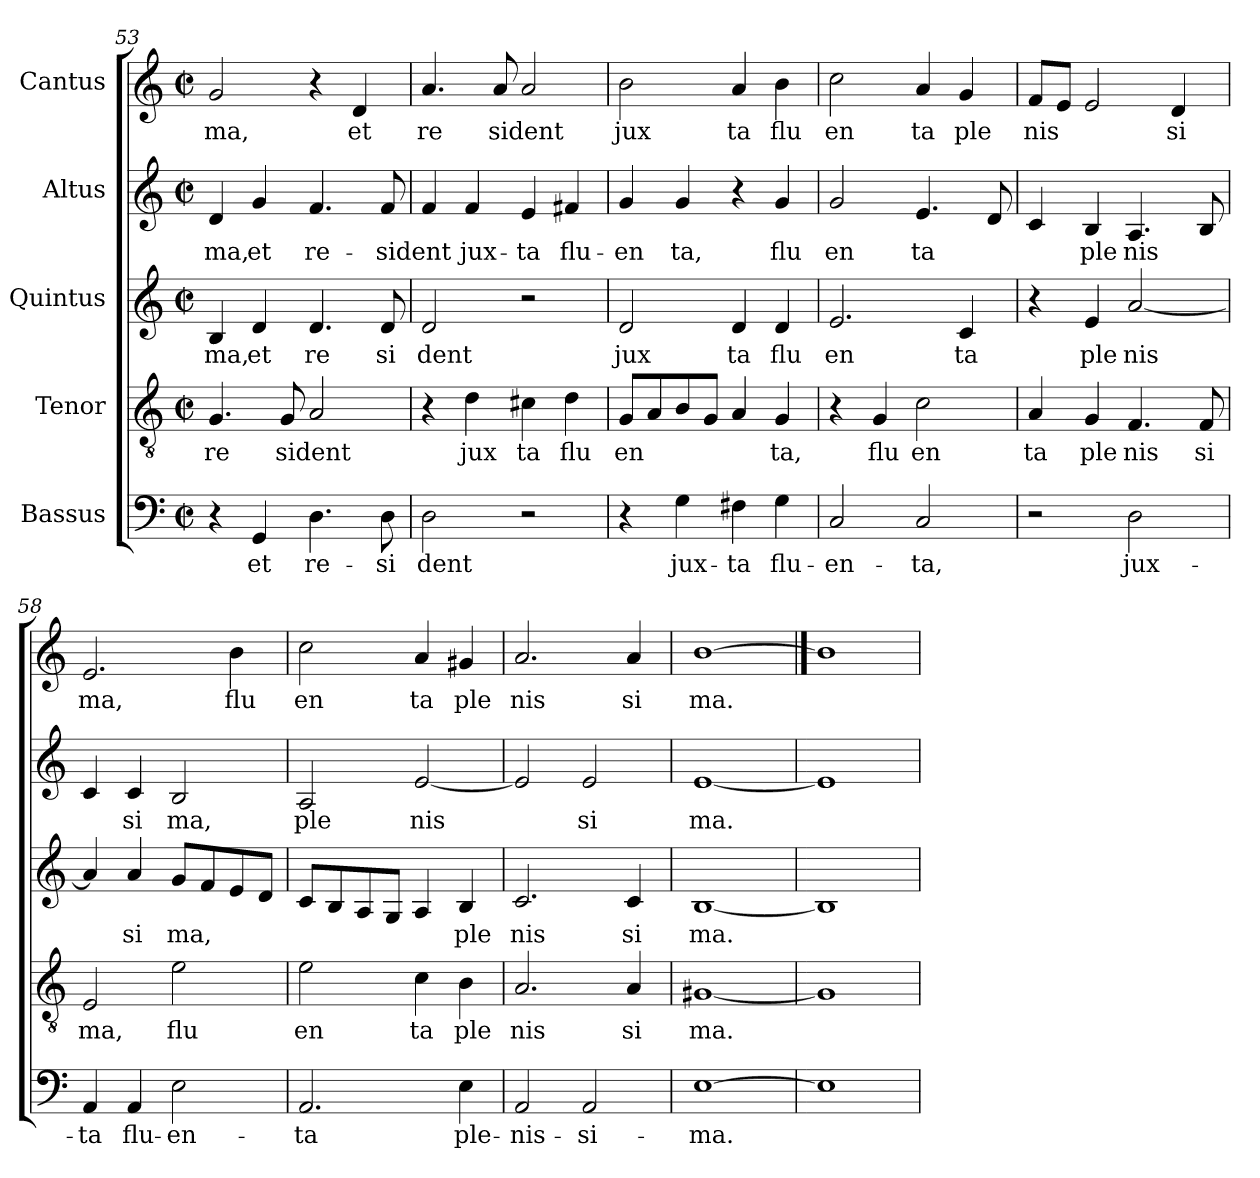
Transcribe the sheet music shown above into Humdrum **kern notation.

**kern	**text	**kern	**text	**kern	**text	**kern	**text	**kern	**text
*part5	*part5	*part4	*part4	*part3	*part3	*part2	*part2	*part1	*part1
*staff5	*staff5	*staff4	*staff4	*staff3	*staff3	*staff2	*staff2	*staff1	*staff1
*I"Bassus	*	*I"Tenor	*	*I"Quintus	*	*I"Altus	*	*I"Cantus	*
*clefF4	*	*clefGv2	*	*clefG2	*	*clefG2	*	*clefG2	*
*M2/2	*	*M2/2	*	*M2/2	*	*M2/2	*	*M2/2	*
*met(c|)	*	*met(c|)	*	*met(c|)	*	*met(c|)	*	*met(c|)	*
=53	=53	=53	=53	=53	=53	=53	=53	=53	=53
!	!	!	!LO:LY:b:cj	!	!LO:LY:b:cj	!	!LO:LY:b:cj	!	!LO:LY:b:cj
4r	.	4.G/	re	4B/	ma,	4d/	-ma,	2g/	ma,
!	!LO:LY:b:cj	!	!	!	!LO:LY:b:cj	!	!LO:LY:b:cj	!	!
4GG/	et	.	.	4d/	et	4g/	et	.	.
!	!	!	!LO:LY:b	!	!	!	!	!	!
.	.	8G/	sident	.	.	.	.	.	.
!	!LO:LY:b:cj	!	!	!	!LO:LY:b:cj	!	!LO:LY:b:cj	!	!
4.D\	re-	2A/	.	4.d/	re	4.f/	re-	4r	.
!	!	!	!	!	!	!	!	!	!LO:LY:b:cj
.	.	.	.	.	.	.	.	4d/	et
!	!LO:LY:b:cj	!	!	!	!LO:LY:b:cj	!	!LO:LY:b	!	!
8D\	-si	.	.	8d/	si	8f/	-sident	.	.
=54	=54	=54	=54	=54	=54	=54	=54	=54	=54
!	!LO:LY:b:cj	!	!	!	!LO:LY:b:cj	!	!	!	!LO:LY:b:cj
2D\	dent	4r	.	2d/	dent	4f/	.	4.a/	re
!	!	!	!LO:LY:b:cj	!	!	!	!LO:LY:b:cj	!	!
.	.	4d\	jux	.	.	4f/	jux-	.	.
!	!	!	!	!	!	!	!	!	!LO:LY:b
.	.	.	.	.	.	.	.	8a/	sident
!	!	!	!LO:LY:b:cj	!	!	!	!LO:LY:b:cj	!	!
2r	.	4c#X\	ta	2r	.	4e/	-ta	2a/	.
!	!	!	!LO:LY:b:cj	!	!	!	!LO:LY:b:cj	!	!
.	.	4d\	flu	.	.	4f#X/	flu-	.	.
!!LO:LB:g=z
=55	=55	=55	=55	=55	=55	=55	=55	=55	=55
!	!	!	!LO:LY:b:cj	!	!LO:LY:b:cj	!	!LO:LY:b:cj	!	!LO:LY:b:cj
4r	.	8G/L	en	2d/	jux	4g/	-en	2b\	jux
.	.	8A/	.	.	.	.	.	.	.
!	!LO:LY:b:cj	!	!	!	!	!	!LO:LY:b:cj	!	!
4G\	jux-	8B/	.	.	.	4g/	ta,	.	.
.	.	8G/J	.	.	.	.	.	.	.
!	!LO:LY:b:cj	!	!	!	!LO:LY:b:cj	!	!	!	!LO:LY:b:cj
4F#X\	-ta	4A/	.	4d/	ta	4r	.	4a/	ta
!	!LO:LY:b:cj	!	!LO:LY:b:cj	!	!LO:LY:b:cj	!	!LO:LY:b:cj	!	!LO:LY:b:cj
4G\	flu-	4G/	ta,	4d/	flu	4g/	flu	4b\	flu
=56	=56	=56	=56	=56	=56	=56	=56	=56	=56
!	!LO:LY:b:cj	!	!	!	!LO:LY:b:cj	!	!LO:LY:b:cj	!	!LO:LY:b:cj
2C/	-en-	4r	.	2.e/	en	2g/	en	2cc\	en
!	!	!	!LO:LY:b:cj	!	!	!	!	!	!
.	.	4G/	flu	.	.	.	.	.	.
!	!LO:LY:b:cj	!	!LO:LY:b:cj	!	!	!	!LO:LY:b:cj	!	!LO:LY:b:cj
2C/	-ta,	2c\	en	.	.	4.e/	ta	4a/	ta
!	!	!	!	!	!LO:LY:b:cj	!	!	!	!LO:LY:b:cj
.	.	.	.	4c/	ta	.	.	4g/	ple
.	.	.	.	.	.	8d/	.	.	.
=57	=57	=57	=57	=57	=57	=57	=57	=57	=57
!	!	!	!LO:LY:b:cj	!	!	!	!	!	!LO:LY:b
2r	.	4A/	ta	4r	.	4c/	.	8f/L	nis
.	.	.	.	.	.	.	.	8e/J	.
!	!	!	!LO:LY:b:cj	!	!LO:LY:b:cj	!	!LO:LY:b:cj	!	!
.	.	4G/	ple	4e/	ple	4B/	ple	2e/	.
!	!LO:LY:b:cj	!	!LO:LY:b:cj	!	!LO:LY:b	!	!LO:LY:b	!	!
2D\	jux-	4.F/	nis	[<2a/	nis	4.A/	nis	.	.
!	!	!	!	!	!	!	!	!	!LO:LY:b:cj
.	.	.	.	.	.	.	.	4d/	si
!	!	!	!LO:LY:b:cj	!	!	!	!	!	!
.	.	8F/	si	.	.	8B/	.	.	.
=58	=58	=58	=58	=58	=58	=58	=58	=58	=58
!	!LO:LY:b:cj	!	!LO:LY:b:cj	!	!	!	!	!	!LO:LY:b:cj
4AA/	-ta	2E/	ma,	4a/]	.	4c/	.	2.e/	ma,
!	!LO:LY:b:cj	!	!	!	!LO:LY:b:cj	!	!LO:LY:b:cj	!	!
4AA/	flu-	.	.	4a/	si	4c/	si	.	.
!	!LO:LY:b:cj	!	!LO:LY:b:cj	!	!LO:LY:b	!	!LO:LY:b:cj	!	!
2E\	-en-	2e\	flu	8g/L	ma,	2B/	ma,	.	.
.	.	.	.	8f/	.	.	.	.	.
!	!	!	!	!	!	!	!	!	!LO:LY:b:cj
.	.	.	.	8e/	.	.	.	4b\	flu
.	.	.	.	8d/J	.	.	.	.	.
=59	=59	=59	=59	=59	=59	=59	=59	=59	=59
!	!LO:LY:b:cj	!	!LO:LY:b:cj	!	!	!	!LO:LY:b:cj	!	!LO:LY:b:cj
2.AA/	-ta	2e\	en	8c/L	.	2A/	ple	2cc\	en
.	.	.	.	8B/	.	.	.	.	.
.	.	.	.	8A/	.	.	.	.	.
.	.	.	.	8G/J	.	.	.	.	.
!	!	!	!LO:LY:b:cj	!	!	!	!LO:LY:b	!	!LO:LY:b:cj
.	.	4c\	ta	4A/	.	[<2e/	nis	4a/	ta
!	!LO:LY:b:cj	!	!LO:LY:b:cj	!	!LO:LY:b:cj	!	!	!	!LO:LY:b:cj
4E\	ple-	4B\	ple	4B/	ple	.	.	4g#X/	ple
=60	=60	=60	=60	=60	=60	=60	=60	=60	=60
!	!LO:LY:b:cj	!	!LO:LY:b:cj	!	!LO:LY:b:cj	!	!	!	!LO:LY:b:cj
2AA/	-nis-	2.A/	nis	2.c/	nis	2e/]	.	2.a/	nis
!	!LO:LY:b:cj	!	!	!	!	!	!LO:LY:b:cj	!	!
2AA/	-si-	.	.	.	.	2e/	si	.	.
!	!	!	!LO:LY:b:cj	!	!LO:LY:b:cj	!	!	!	!LO:LY:b:cj
.	.	4A/	si	4c/	si	.	.	4a/	si
=61	=61	=61	=61	=61	=61	=61	=61	=61	=61
!	!LO:LY:b:cj	!	!LO:LY:b:cj	!	!LO:LY:b:cj	!	!LO:LY:b:cj	!	!LO:LY:b:cj
[1E	-ma.	[1G#X	ma.	[1B	ma.	[1e	ma.	[1b	ma.
=62	==62	=62	==62	=62	==62	=62	==62	==62	==62
1E]	.	1G#]	.	1B]	.	1e]	.	1b]	.
=	=	=	=	=	=	=	=	=	=
*-	*-	*-	*-	*-	*-	*-	*-	*-	*-
